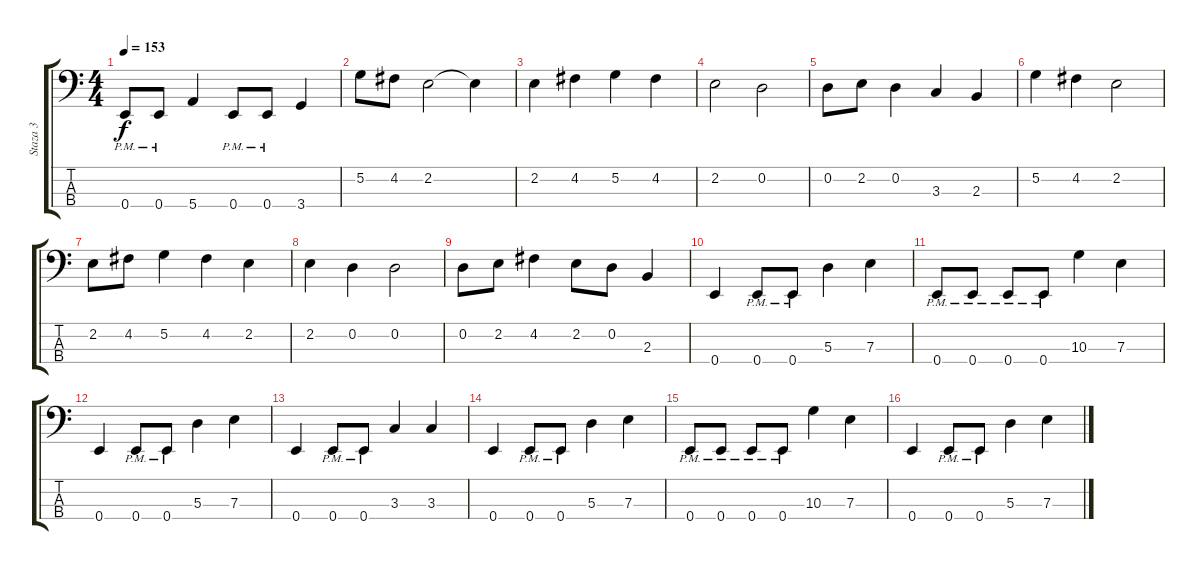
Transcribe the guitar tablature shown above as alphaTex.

\track ("Staza 3" "Staza 3") {instrument electricbassfinger}
\staff {score tabs}
\tuning (G2 D2 A1 E1) {hide}
\ts (4 4)
\tempo 153
\clef f4
\ks c
0.4{pm}.8{dy f} 0.4{pm}.8 5.4.4 0.4{pm}.8 0.4{pm}.8 3.4.4 |
5.2.8 4.2.8 2.2.2 2.2{t}.4 |
2.2.4 4.2.4 5.2.4 4.2.4 |
2.2.2 0.2.2 |
0.2.8 2.2.8 0.2.4 3.3.4 2.3.4 |
5.2.4 4.2.4 2.2.2 |
2.2.8 4.2.8 5.2.4 4.2.4 2.2.4 |
2.2.4 0.2.4 0.2.2 |
0.2.8 2.2.8 4.2.4 2.2.8 0.2.8 2.3.4 |
0.4.4 0.4{pm}.8 0.4{pm}.8 5.3.4 7.3.4 |
0.4{pm}.8 0.4{pm}.8 0.4{pm}.8 0.4{pm}.8 10.3.4 7.3.4 |
0.4.4 0.4{pm}.8 0.4{pm}.8 5.3.4 7.3.4 |
0.4.4 0.4{pm}.8 0.4{pm}.8 3.3.4 3.3.4 |
0.4.4 0.4{pm}.8 0.4{pm}.8 5.3.4 7.3.4 |
0.4{pm}.8 0.4{pm}.8 0.4{pm}.8 0.4{pm}.8 10.3.4 7.3.4 |
0.4.4 0.4{pm}.8 0.4{pm}.8 5.3.4 7.3.4
